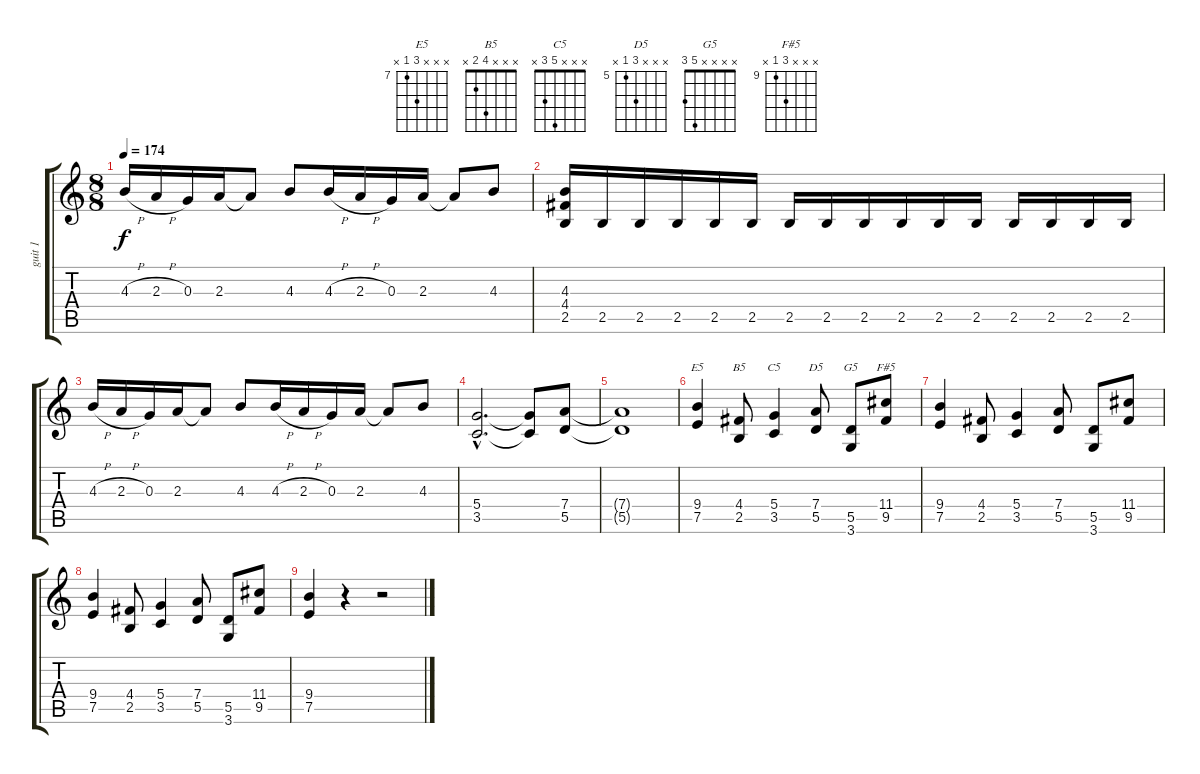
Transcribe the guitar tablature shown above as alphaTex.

\track ("guit 1" "guit 1") {instrument distortionguitar}
\staff {score tabs}
\tuning (E4 B3 G3 D3 A2 E2) {hide}
\chord ("E5" x x x 9 7 x) {firstfret 7}
\chord ("B5" x x x 4 2 x)
\chord ("C5" x x x 5 3 x)
\chord ("D5" x x x 7 5 x) {firstfret 5}
\chord ("G5" x x x x 5 3)
\chord ("F#5" x x x 11 9 x) {firstfret 9}
\ts (8 8)
\tempo 174
\clef g2
\ks c
4.3{h}.16{dy f} 2.3{h}.16 0.3.16 2.3.16 2.3{t}.8 4.3.8 4.3{h}.16 2.3{h}.16 0.3.16 2.3.16 2.3{t}.8 4.3.8 |
(4.3 4.4 2.5).16 2.5.16 2.5.16 2.5.16 2.5.16 2.5.16 2.5.16 2.5.16 2.5.16 2.5.16 2.5.16 2.5.16 2.5.16 2.5.16 2.5.16 2.5.16 |
4.3{h}.16 2.3{h}.16 0.3.16 2.3.16 2.3{t}.8 4.3.8 4.3{h}.16 2.3{h}.16 0.3.16 2.3.16 2.3{t}.8 4.3.8 |
(5.4{hac} 3.5{hac}).2{d} (5.4{t} 3.5{t}).8 (7.4 5.5).8 |
(7.4{t} 5.5{t}).1 |
(9.4 7.5).4{ch "E5"} (4.4 2.5).8{ch "B5"} (5.4 3.5).4{ch "C5"} (7.4 5.5).8{ch "D5"} (5.5 3.6).8{ch "G5"} (11.4 9.5).8{ch "F#5"} |
(9.4 7.5).4 (4.4 2.5).8 (5.4 3.5).4 (7.4 5.5).8 (5.5 3.6).8 (11.4 9.5).8 |
(9.4 7.5).4 (4.4 2.5).8 (5.4 3.5).4 (7.4 5.5).8 (5.5 3.6).8 (11.4 9.5).8 |
(9.4 7.5).4 r.4 r.2
